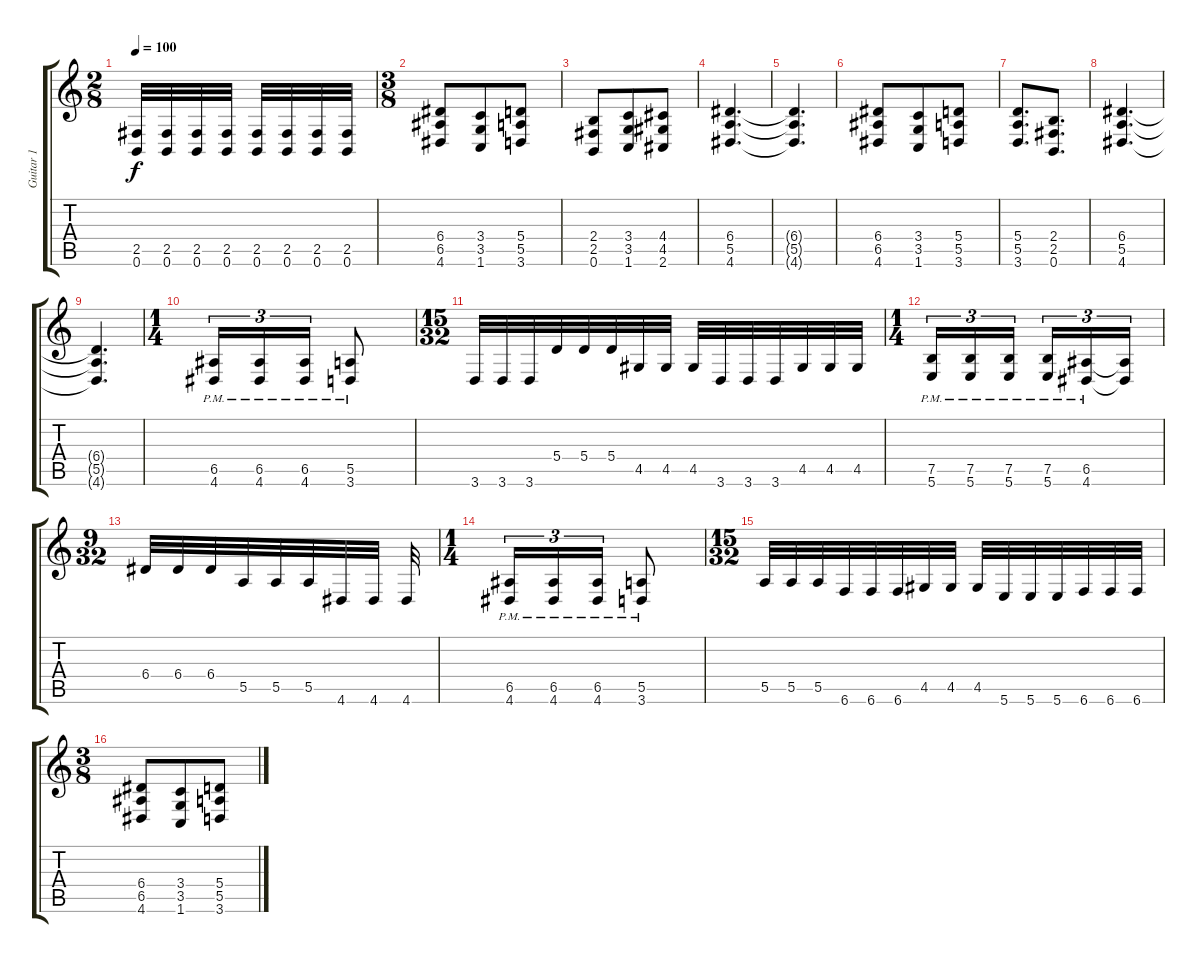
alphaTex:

\track ("Guitar 1" "Guitar 1") {instrument distortionguitar}
\staff {score tabs}
\tuning (B3 Gb3 D3 A2 E2 B1) {hide}
\ts (2 8)
\tempo 100
\clef g2
\ks c
(2.5 0.6).32{dy f} (2.5 0.6).32 (2.5 0.6).32 (2.5 0.6).32 (2.5 0.6).32 (2.5 0.6).32 (2.5 0.6).32 (2.5 0.6).32 |
\ts (3 8)
(6.4 6.5 4.6).8 (3.4 3.5 1.6).8 (5.4 5.5 3.6).8 |
(2.4 2.5 0.6).8 (3.4 3.5 1.6).8 (4.4 4.5 2.6).8 |
(6.4 5.5 4.6).4{d} |
(6.4{t} 5.5{t} 4.6{t}).4{d} |
(6.4 6.5 4.6).8 (3.4 3.5 1.6).8 (5.4 5.5 3.6).8 |
(5.4 5.5 3.6).8{d} (2.4 2.5 0.6).8{d} |
(6.4 5.5 4.6).4{d} |
(6.4{t} 5.5{t} 4.6{t}).4{d} |
\ts (1 4)
(6.5{pm} 4.6{pm}).16{tu (3 2)} (6.5{pm} 4.6{pm}).16{tu (3 2)} (6.5{pm} 4.6{pm}).16{tu (3 2)} (5.5{pm} 3.6{pm}).8 |
\ts (15 32)
3.6.32 3.6.32 3.6.32 5.4.32 5.4.32 5.4.32 4.5.32 4.5.32 4.5.32 3.6.32 3.6.32 3.6.32 4.5.32 4.5.32 4.5.32 |
\ts (1 4)
(7.5{pm} 5.6{pm}).16{tu (3 2)} (7.5{pm} 5.6{pm}).16{tu (3 2)} (7.5{pm} 5.6{pm}).16{tu (3 2) beam splitsecondary} (7.5{pm} 5.6{pm}).16{tu (3 2)} (6.5{pm} 4.6).16{tu (3 2)} (6.5{t} 4.6{t}).16{tu (3 2)} |
\ts (9 32)
6.4.32 6.4.32 6.4.32 5.5.32 5.5.32 5.5.32 4.6.32 4.6.32 4.6.32 |
\ts (1 4)
(6.5{pm} 4.6{pm}).16{tu (3 2)} (6.5{pm} 4.6{pm}).16{tu (3 2)} (6.5{pm} 4.6{pm}).16{tu (3 2)} (5.5{pm} 3.6{pm}).8 |
\ts (15 32)
5.5.32 5.5.32 5.5.32 6.6.32 6.6.32 6.6.32 4.5.32 4.5.32 4.5.32 5.6.32 5.6.32 5.6.32 6.6.32 6.6.32 6.6.32 |
\ts (3 8)
(6.4 6.5 4.6).8 (3.4 3.5 1.6).8 (5.4 5.5 3.6).8
